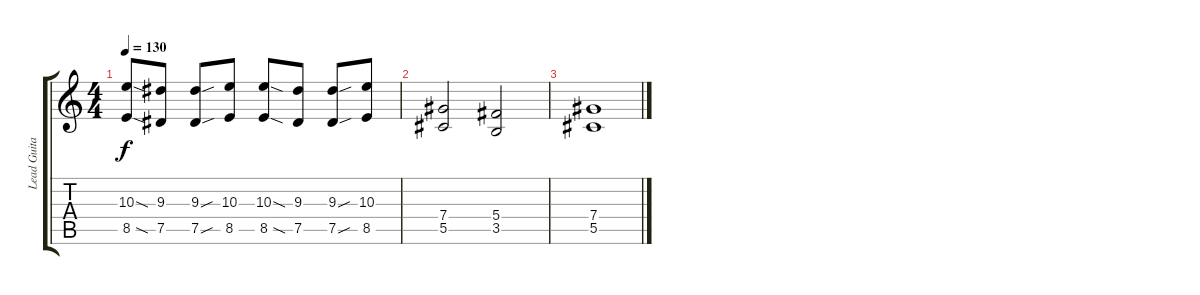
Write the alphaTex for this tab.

\track ("Lead Guitar" "Lead Guita") {instrument overdrivenguitar}
\staff {score tabs}
\tuning (Eb4 Bb3 Gb3 Db3 Ab2 Db2) {hide}
\ts (4 4)
\tempo 130
\clef g2
\ks c
(10.3{sod} 8.5{sod}).8{dy f} (9.3 7.5).8 (9.3{sou} 7.5{sou}).8 (10.3 8.5).8 (10.3{sod} 8.5{sod}).8 (9.3 7.5).8 (9.3{sou} 7.5{sou}).8 (10.3 8.5).8 |
(7.4 5.5).2 (5.4 3.5).2 |
(7.4 5.5).1
